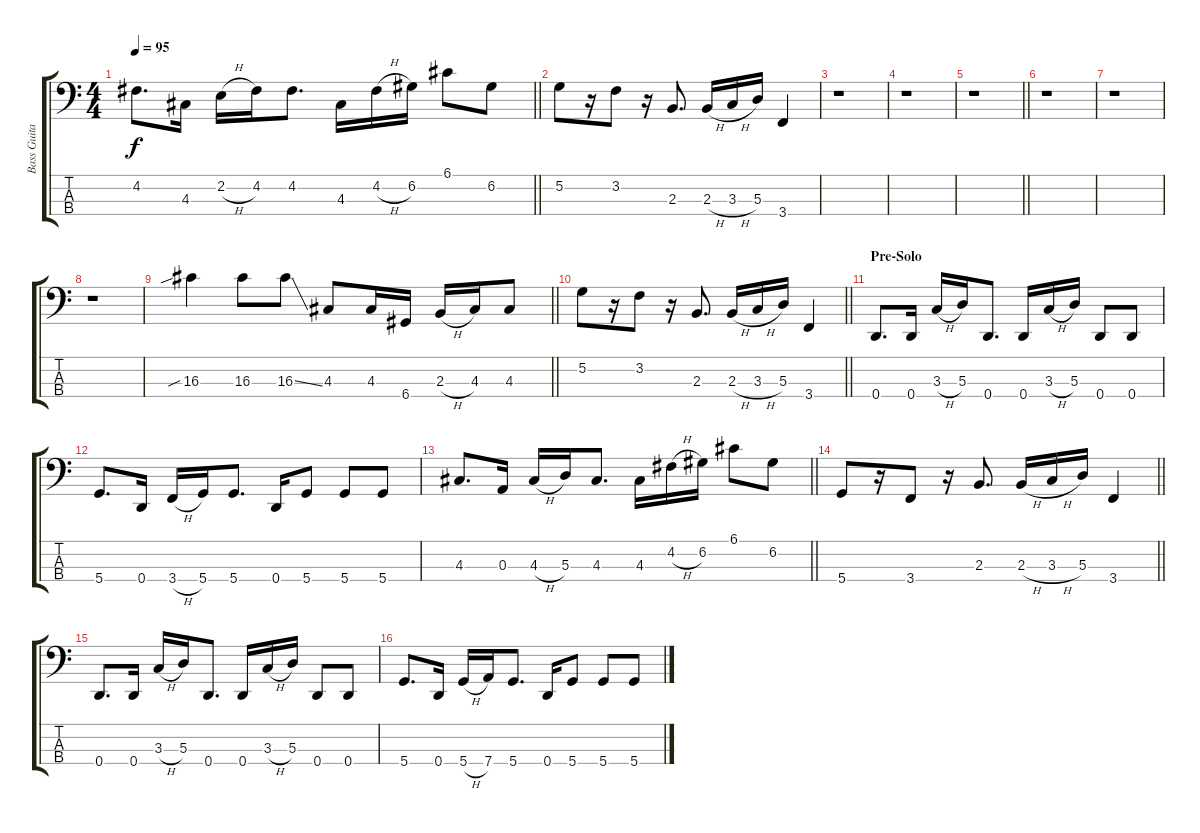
\track ("Bass Guitar" "Bass Guita") {instrument electricbassfinger}
\staff {score tabs}
\tuning (G2 D2 A1 D1) {hide}
\ts (4 4)
\tempo 95
\clef f4
\barLineRight lightlight
\ks c
4.2.8{d dy f} 4.3.16 2.2{h}.16 4.2.16 4.2.8{d} 4.3.16 4.2{h}.16 6.2.16 6.1.8 6.2.8 |
5.2.8 r.16 3.2.8 r.16 2.3.8{d} 2.3{h}.16 3.3{h}.16 5.3.16 3.4.4 |
r.1 |
r.1 |
\barLineRight lightlight
r.1 |
r.1 |
r.1 |
r.1 |
\barLineRight lightlight
16.3{sib}.4 16.3.8 16.3{ss}.8 4.3.8 4.3.16 6.4.16 2.3{h}.16 4.3.16 4.3.8 |
\barLineRight lightlight
5.2.8 r.16 3.2.8 r.16 2.3.8{d} 2.3{h}.16 3.3{h}.16 5.3.16 3.4.4 |
\section ("" "Pre-Solo")
0.4.8{d} 0.4.16 3.3{h}.16 5.3.16 0.4.8{d} 0.4.16 3.3{h}.16 5.3.16 0.4.8 0.4.8 |
5.4.8{d} 0.4.16 3.4{h}.16 5.4.16 5.4.8{d} 0.4.16 5.4.8 5.4.8 5.4.8 |
\barLineRight lightlight
4.3.8{d} 0.3.16 4.3{h}.16 5.3.16 4.3.8{d} 4.3.16 4.2{h}.16 6.2.16 6.1.8 6.2.8 |
\barLineRight lightlight
5.4.8 r.16 3.4.8 r.16 2.3.8{d} 2.3{h}.16 3.3{h}.16 5.3.16 3.4.4 |
0.4.8{d} 0.4.16 3.3{h}.16 5.3.16 0.4.8{d} 0.4.16 3.3{h}.16 5.3.16 0.4.8 0.4.8 |
5.4.8{d} 0.4.16 5.4{h}.16 7.4.16 5.4.8{d} 0.4.16 5.4.8 5.4.8 5.4.8
